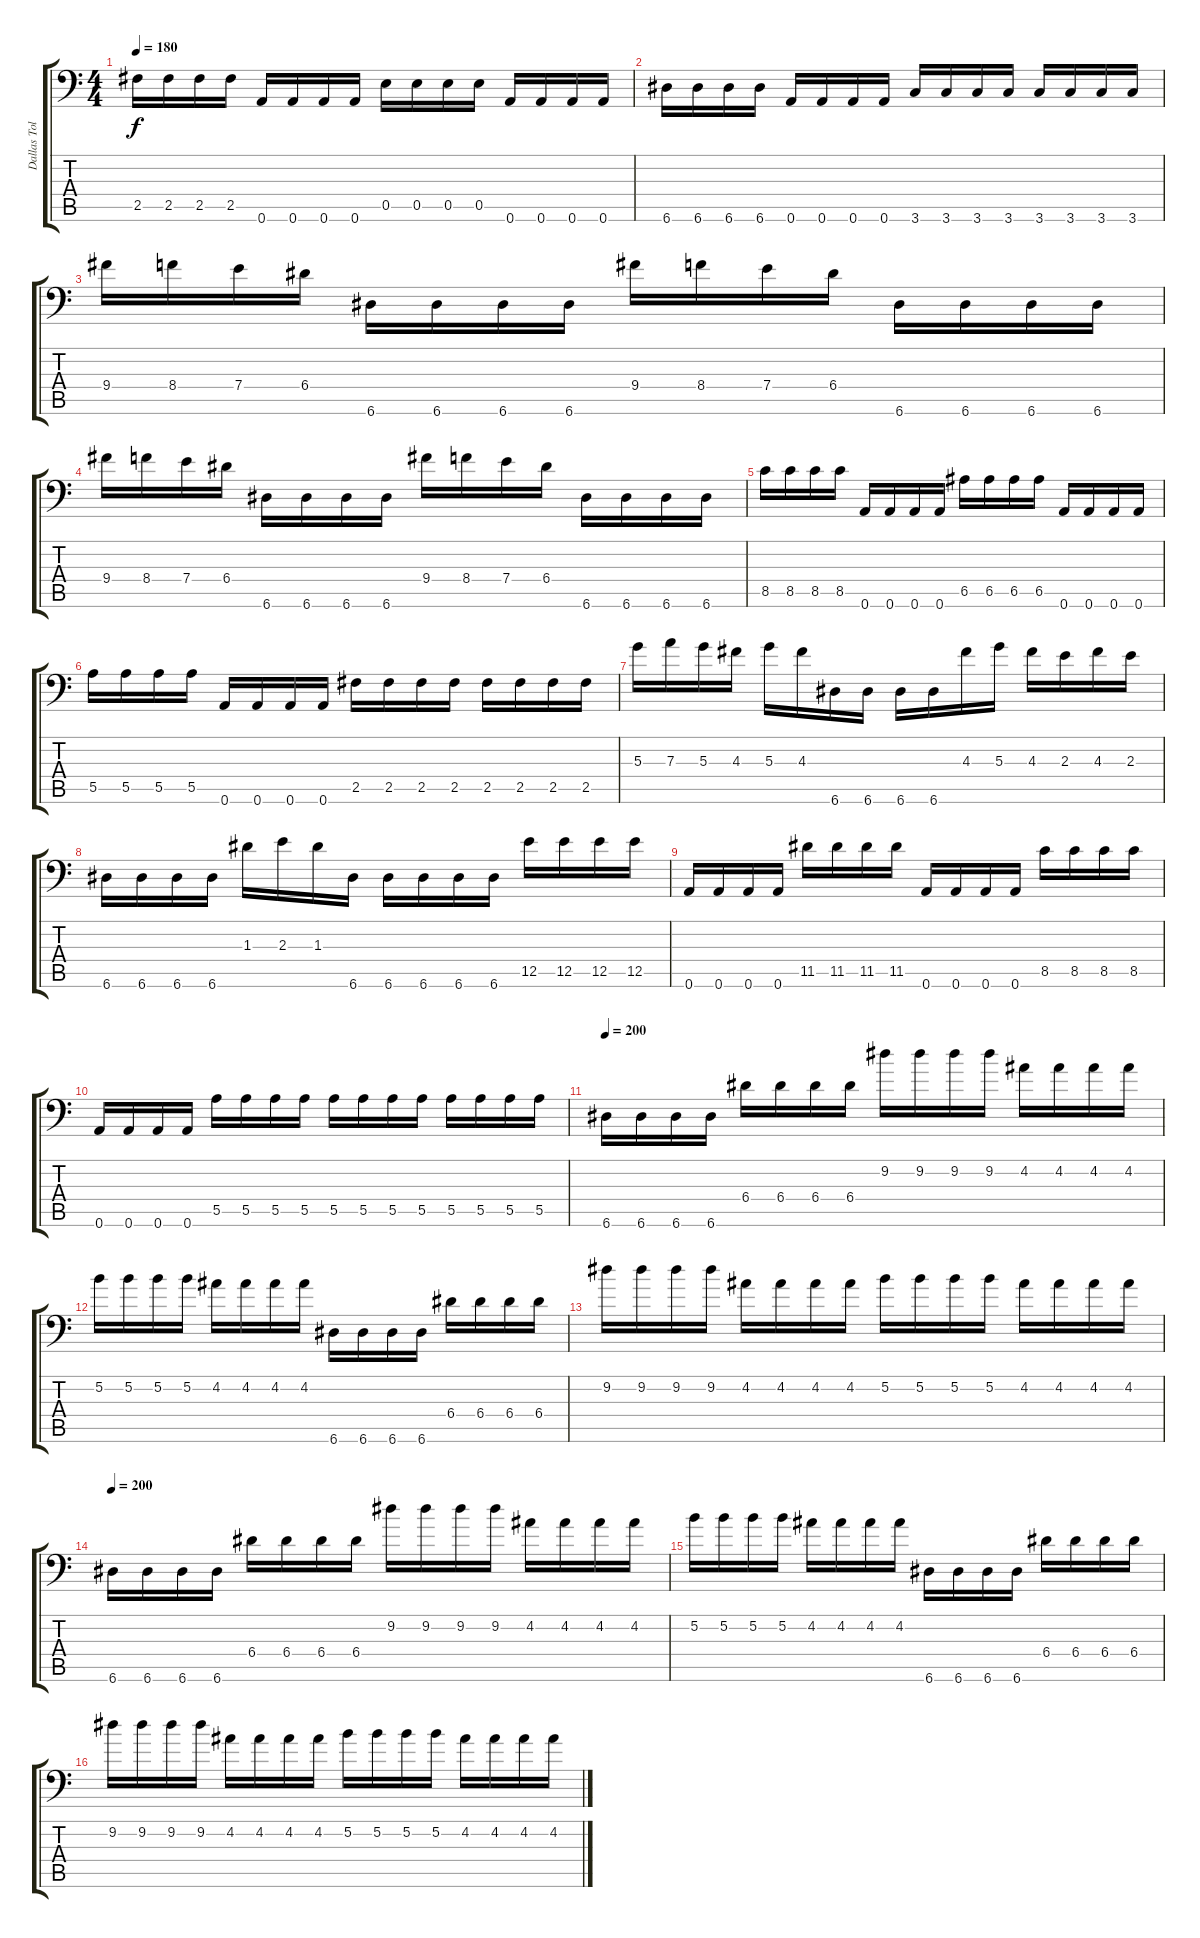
\track ("Dallas Toler-Wade (Lead)" "Dallas Tol") {instrument distortionguitar}
\staff {score tabs}
\tuning (B3 Gb3 D3 A2 E2 A1) {hide}
\ts (4 4)
\tempo 180
\clef f4
\ks c
2.5.16{dy f} 2.5.16 2.5.16 2.5.16 0.6.16 0.6.16 0.6.16 0.6.16 0.5.16 0.5.16 0.5.16 0.5.16 0.6.16 0.6.16 0.6.16 0.6.16 |
6.6.16 6.6.16 6.6.16 6.6.16 0.6.16 0.6.16 0.6.16 0.6.16 3.6.16 3.6.16 3.6.16 3.6.16 3.6.16 3.6.16 3.6.16 3.6.16 |
9.4.16 8.4.16 7.4.16 6.4.16 6.6.16 6.6.16 6.6.16 6.6.16 9.4.16 8.4.16 7.4.16 6.4.16 6.6.16 6.6.16 6.6.16 6.6.16 |
9.4.16 8.4.16 7.4.16 6.4.16 6.6.16 6.6.16 6.6.16 6.6.16 9.4.16 8.4.16 7.4.16 6.4.16 6.6.16 6.6.16 6.6.16 6.6.16 |
8.5.16 8.5.16 8.5.16 8.5.16 0.6.16 0.6.16 0.6.16 0.6.16 6.5.16 6.5.16 6.5.16 6.5.16 0.6.16 0.6.16 0.6.16 0.6.16 |
5.5.16 5.5.16 5.5.16 5.5.16 0.6.16 0.6.16 0.6.16 0.6.16 2.5.16 2.5.16 2.5.16 2.5.16 2.5.16 2.5.16 2.5.16 2.5.16 |
5.3.16 7.3.16 5.3.16 4.3.16 5.3.16 4.3.16 6.6.16 6.6.16 6.6.16 6.6.16 4.3.16 5.3.16 4.3.16 2.3.16 4.3.16 2.3.16 |
6.6.16 6.6.16 6.6.16 6.6.16 1.3.16 2.3.16 1.3.16 6.6.16 6.6.16 6.6.16 6.6.16 6.6.16 12.5.16 12.5.16 12.5.16 12.5.16 |
0.6.16 0.6.16 0.6.16 0.6.16 11.5.16 11.5.16 11.5.16 11.5.16 0.6.16 0.6.16 0.6.16 0.6.16 8.5.16 8.5.16 8.5.16 8.5.16 |
0.6.16 0.6.16 0.6.16 0.6.16 5.5.16 5.5.16 5.5.16 5.5.16 5.5.16 5.5.16 5.5.16 5.5.16 5.5.16 5.5.16 5.5.16 5.5.16 |
\tempo 200
6.6.16 6.6.16 6.6.16 6.6.16 6.4.16 6.4.16 6.4.16 6.4.16 9.2.16 9.2.16 9.2.16 9.2.16 4.2.16 4.2.16 4.2.16 4.2.16 |
5.2.16 5.2.16 5.2.16 5.2.16 4.2.16 4.2.16 4.2.16 4.2.16 6.6.16 6.6.16 6.6.16 6.6.16 6.4.16 6.4.16 6.4.16 6.4.16 |
9.2.16 9.2.16 9.2.16 9.2.16 4.2.16 4.2.16 4.2.16 4.2.16 5.2.16 5.2.16 5.2.16 5.2.16 4.2.16 4.2.16 4.2.16 4.2.16 |
\tempo 200
6.6.16 6.6.16 6.6.16 6.6.16 6.4.16 6.4.16 6.4.16 6.4.16 9.2.16 9.2.16 9.2.16 9.2.16 4.2.16 4.2.16 4.2.16 4.2.16 |
5.2.16 5.2.16 5.2.16 5.2.16 4.2.16 4.2.16 4.2.16 4.2.16 6.6.16 6.6.16 6.6.16 6.6.16 6.4.16 6.4.16 6.4.16 6.4.16 |
9.2.16 9.2.16 9.2.16 9.2.16 4.2.16 4.2.16 4.2.16 4.2.16 5.2.16 5.2.16 5.2.16 5.2.16 4.2.16 4.2.16 4.2.16 4.2.16
